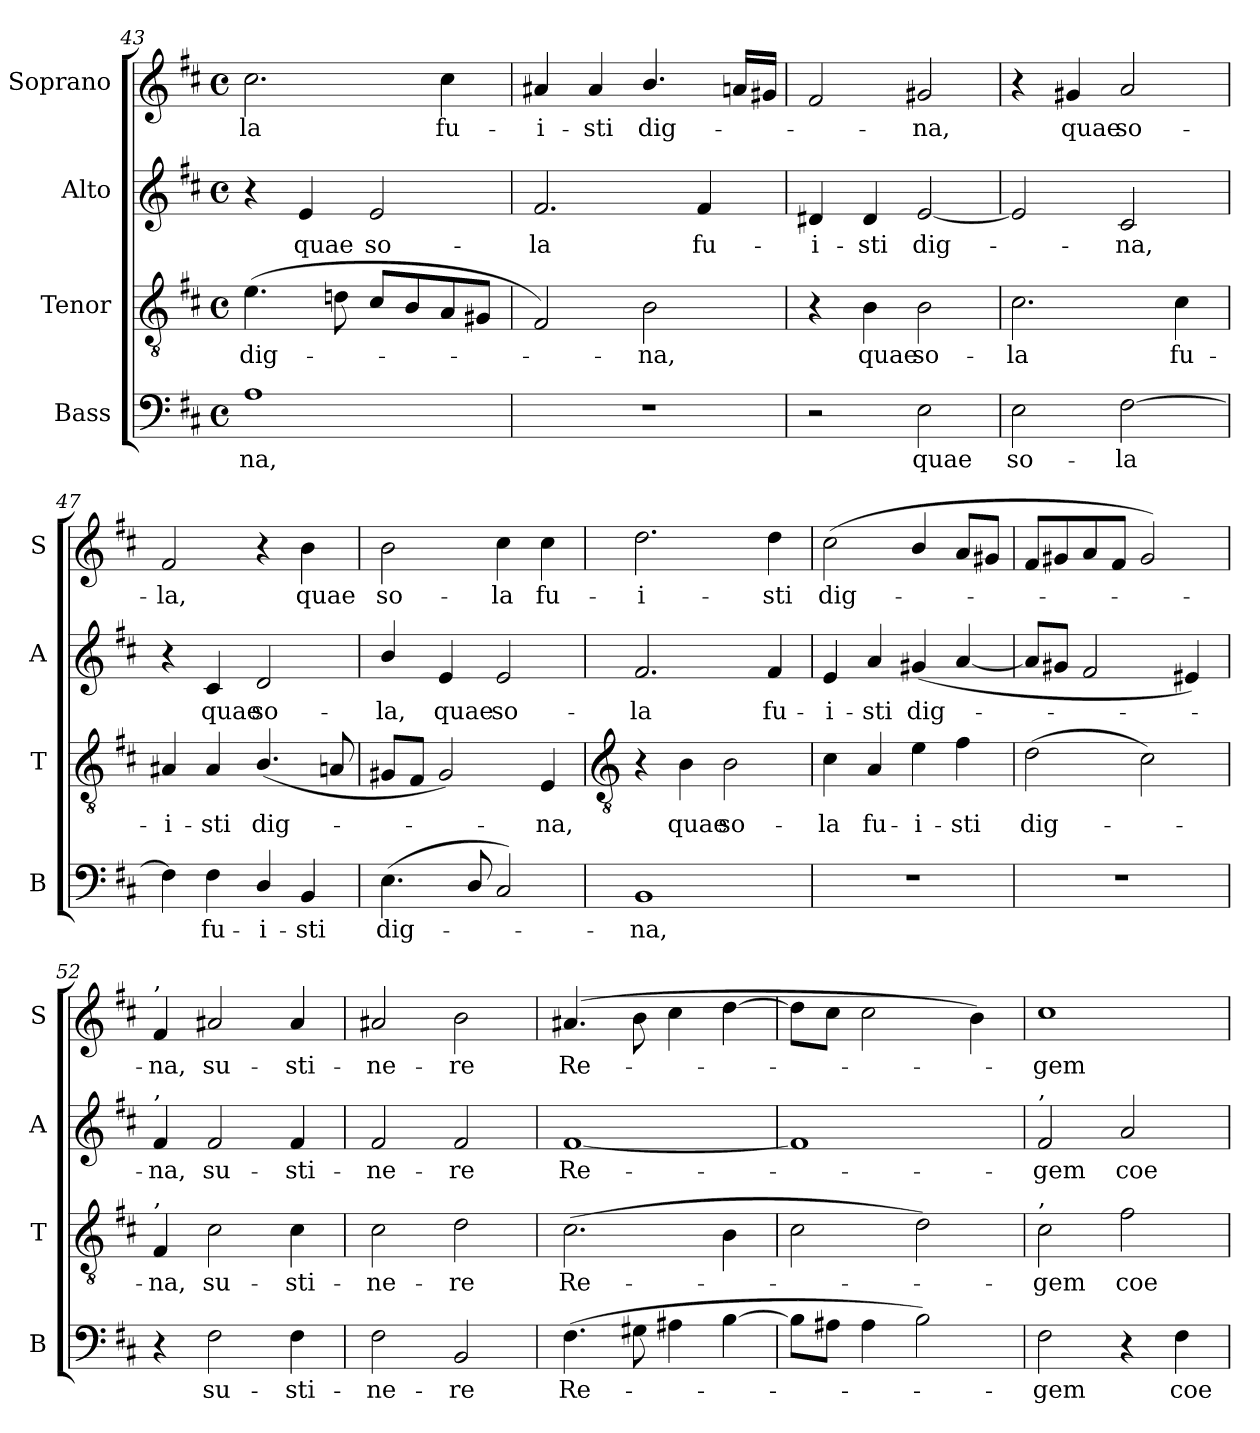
**kern	**text	**kern	**text	**kern	**text	**kern	**text
*part4	*part4	*part3	*part3	*part2	*part2	*part1	*part1
*staff4	*staff4	*staff3	*staff3	*staff2	*staff2	*staff1	*staff1
*I"Bass	*	*I"Tenor	*	*I"Alto	*	*I"Soprano	*
*I'B	*	*I'T	*	*I'A	*	*I'S	*
!!LO:LB:g=z
*clefF4	*	*clefGv2	*	*clefG2	*	*clefG2	*
*k[f#c#]	*	*k[f#c#]	*	*k[f#c#]	*	*k[f#c#]	*
*D:	*	*D:	*	*D:	*	*D:	*
*M4/4	*	*M4/4	*	*M4/4	*	*M4/4	*
*met(c)	*	*met(c)	*	*met(c)	*	*met(c)	*
=43	=43	=43	=43	=43	=43	=43	=43
!	!LO:LY:b	!	!LO:LY:b	!	!	!	!LO:LY:b
1A	-na,	(<4.e	dig-	4r	.	2.cc#	-la
!	!	!	!	!	!LO:LY:b	!	!
.	.	.	.	4e	quae	.	.
.	.	8dn	.	.	.	.	.
!	!	!	!	!	!LO:LY:b	!	!
.	.	8c#L	.	2e	so-	.	.
.	.	8B	.	.	.	.	.
!	!	!	!	!	!	!	!LO:LY:b
.	.	8A	.	.	.	4cc#	fu-
.	.	8G#XJ	.	.	.	.	.
=44	=44	=44	=44	=44	=44	=44	=44
!	!	!	!	!	!LO:LY:b	!	!LO:LY:b
1r	.	2F#)	.	2.f#	-la	4a#X	-i-
!	!	!	!	!	!	!	!LO:LY:b
.	.	.	.	.	.	4a#	-sti
!	!	!	!LO:LY:b	!	!	!	!LO:LY:b
.	.	2B	na,	.	.	4.b/	dig-
!	!	!	!	!	!LO:LY:b	!	!
.	.	.	.	4f#	fu-	.	.
.	.	.	.	.	.	16anLL	.
.	.	.	.	.	.	16g#XJJ	.
=45	=45	=45	=45	=45	=45	=45	=45
!	!	!	!	!	!LO:LY:b	!	!
2r	.	4r	.	4d#X	-i-	2f#	.
!	!	!	!LO:LY:b	!	!LO:LY:b	!	!
.	.	4B	quae	4d#	-sti	.	.
!	!LO:LY:b	!	!LO:LY:b	!	!LO:LY:b	!	!LO:LY:b
2E	quae	2B	so-	[2e	dig-	2g#X	na,
=46	=46	=46	=46	=46	=46	=46	=46
!	!LO:LY:b	!	!LO:LY:b	!	!	!	!
2E	so-	2.c#	-la	2e]	.	4r	.
!	!	!	!	!	!	!	!LO:LY:b
.	.	.	.	.	.	4g#X	quae
!	!LO:LY:b	!	!	!	!LO:LY:b	!	!LO:LY:b
[2F#	-la	.	.	2c#	na,	2a	so-
!	!	!	!LO:LY:b	!	!	!	!
.	.	4c#	fu-	.	.	.	.
=47	=47	=47	=47	=47	=47	=47	=47
!	!	!	!LO:LY:b	!	!	!	!LO:LY:b
4F#]	.	4A#X	-i-	4r	.	2f#	-la,
!	!LO:LY:b	!	!LO:LY:b	!	!LO:LY:b	!	!
4F#	fu-	4A#	-sti	4c#	quae	.	.
!	!LO:LY:b	!	!LO:LY:b	!	!LO:LY:b	!	!
4D/	-i-	(<4.B/	dig-	2d	so-	4r	.
!	!LO:LY:b	!	!	!	!	!	!LO:LY:b
4BB	-sti	.	.	.	.	4b	quae
.	.	8An	.	.	.	.	.
=48	=48	=48	=48	=48	=48	=48	=48
!	!LO:LY:b	!	!	!	!LO:LY:b	!	!LO:LY:b
(<4.E	dig-	8G#XL	.	4b/	-la,	2b	so-
.	.	8F#J	.	.	.	.	.
!	!	!	!	!	!LO:LY:b	!	!
.	.	2G#)	.	4e	quae	.	.
8D/	.	.	.	.	.	.	.
!	!	!	!	!	!LO:LY:b	!	!LO:LY:b
2C#)	.	.	.	2e	so-	4cc#	-la
!	!	!	!LO:LY:b	!	!	!	!LO:LY:b
.	.	4E	na,	.	.	4cc#	fu-
!!LO:LB:g=z
=49	=49	=49	=49	=49	=49	=49	=49
*	*	*clefGv2	*	*	*	*	*
!	!LO:LY:b	!	!	!	!LO:LY:b	!	!LO:LY:b
1BB	na,	4r	.	2.f#	-la	2.dd	-i-
!	!	!	!LO:LY:b	!	!	!	!
.	.	4B	quae	.	.	.	.
!	!	!	!LO:LY:b	!	!	!	!
.	.	2B	so-	.	.	.	.
!	!	!	!	!	!LO:LY:b	!	!LO:LY:b
.	.	.	.	4f#	fu-	4dd	-sti
=50	=50	=50	=50	=50	=50	=50	=50
!	!	!	!LO:LY:b	!	!LO:LY:b	!	!LO:LY:b
1r	.	4c#	-la	4e	-i-	(<2cc#	dig-
!	!	!	!LO:LY:b	!	!LO:LY:b	!	!
.	.	4A	fu-	4a	-sti	.	.
!	!	!	!LO:LY:b	!	!LO:LY:b	!	!
.	.	4e	-i-	(<4g#X	dig-	4b/	.
!	!	!	!LO:LY:b	!	!	!	!
.	.	4f#	-sti	[4a	.	8aL	.
.	.	.	.	.	.	8g#XJ	.
=51	=51	=51	=51	=51	=51	=51	=51
!	!	!	!LO:LY:b	!	!	!	!
1r	.	(>2d	dig-	8aL]	.	8f#L	.
.	.	.	.	8g#XJ	.	8g#X	.
.	.	.	.	2f#	.	8a	.
.	.	.	.	.	.	8f#J	.
.	.	2c#)	.	.	.	2g#)	.
.	.	.	.	4e#X)	.	.	.
=52	=52	=52	=52	=52	=52	=52	=52
!	!	!	!	!	!	!LO:TX:a:t=,	!
!	!	!	!	!LO:TX:a:t=,	!	!	!
!	!	!LO:TX:a:t=,	!	!	!	!	!
!	!	!	!LO:LY:b	!	!LO:LY:b	!	!LO:LY:b
4r	.	4F#	na,	4f#	na,	4f#	na,
!	!LO:LY:b	!	!LO:LY:b	!	!LO:LY:b	!	!LO:LY:b
2F#	su-	2c#	su-	2f#	su-	2a#X	su-
!	!LO:LY:b	!	!LO:LY:b	!	!LO:LY:b	!	!LO:LY:b
4F#	-sti-	4c#	-sti-	4f#	-sti-	4a#	-sti-
=53	=53	=53	=53	=53	=53	=53	=53
!	!LO:LY:b	!	!LO:LY:b	!	!LO:LY:b	!	!LO:LY:b
2F#	-ne-	2c#	-ne-	2f#	-ne-	2a#X	-ne-
!	!LO:LY:b	!	!LO:LY:b	!	!LO:LY:b	!	!LO:LY:b
2BB	-re	2d	-re	2f#	-re	2b	-re
=54	=54	=54	=54	=54	=54	=54	=54
!	!LO:LY:b	!	!LO:LY:b	!	!LO:LY:b	!	!LO:LY:b
(>4.F#	Re-	(>2.c#	Re-	[1f#	Re-	(>4.a#X	Re-
8G#X	.	.	.	.	.	8b	.
4A#X	.	.	.	.	.	4cc#	.
[4B	.	4B	.	.	.	[4dd	.
=55	=55	=55	=55	=55	=55	=55	=55
8BL]	.	2c#	.	1f#]	.	8ddL]	.
8A#XJ	.	.	.	.	.	8cc#J	.
4A#	.	.	.	.	.	2cc#	.
2B)	.	2d)	.	.	.	.	.
.	.	.	.	.	.	4b)	.
=56	=56	=56	=56	=56	=56	=56	=56
!	!	!	!	!LO:TX:a:t=,	!	!	!
!	!	!LO:TX:a:t=,	!	!	!	!	!
!	!LO:LY:b	!	!LO:LY:b	!	!LO:LY:b	!	!LO:LY:b
2F#	gem	2c#	gem	2f#	gem	1cc#	gem
!	!	!	!LO:LY:b	!	!LO:LY:b	!	!
4r	.	2f#	coe-	2a	coe-	.	.
!	!LO:LY:b	!	!	!	!	!	!
4F#	coe-	.	.	.	.	.	.
=	=	=	=	=	=	=	=
*-	*-	*-	*-	*-	*-	*-	*-
